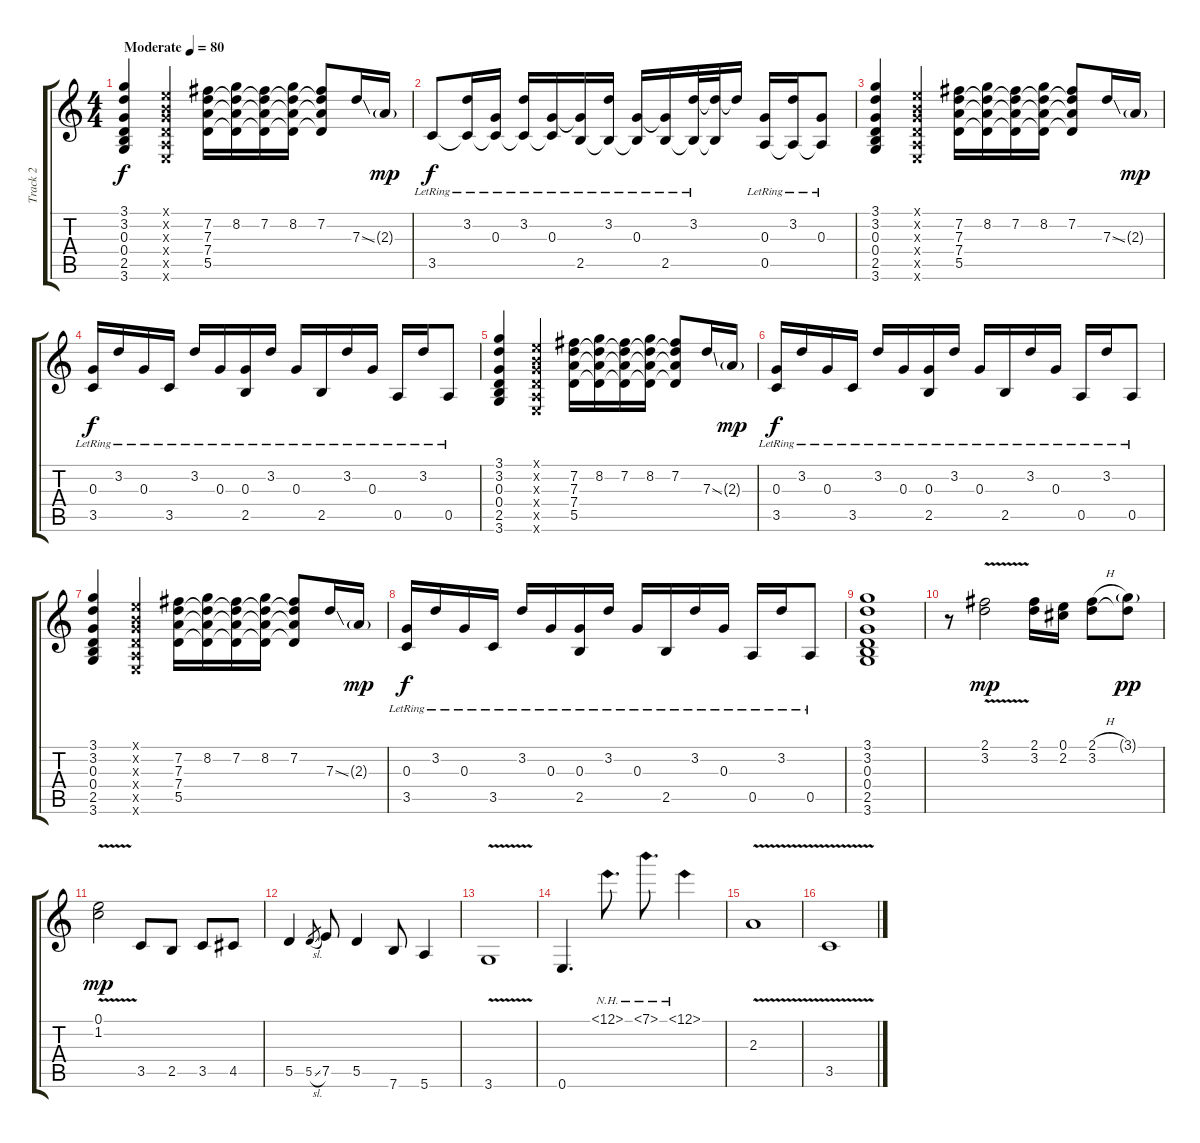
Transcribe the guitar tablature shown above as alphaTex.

\track ("Track 2" "Track 2") {instrument distortionguitar}
\staff {score tabs}
\tuning (E4 B3 G3 D3 A2 E2) {hide}
\ts (4 4)
\tempo (80 "Moderate")
\clef g2
\ks c
(3.1 3.2 0.3 0.4 2.5 3.6).4{dy f instrument distortionguitar} (0.1{x} 0.2{x} 0.3{x} 0.4{x} 0.5{x} 0.6{x}).4 (7.2 7.3 7.4 5.5).16 (8.2 7.3{t} 7.4{t} 5.5{t}).16 (7.2 7.3{t} 7.4{t} 5.5{t}).16 (8.2 7.3{t} 7.4{t} 5.5{t}).16 (7.2 7.3{t} 7.4{t} 5.5{t}).8 7.3{ss}.16 2.3{g}.16{dy mp} |
3.5{lr}.8{dy f} (3.2{lr} 3.5{t}).16 (0.3{lr} 3.5{t}).16 (3.2{lr} 3.5{t}).16 (0.3{lr} 3.5{t}).16 (0.3{t} 2.5{lr}).16 (3.2{lr} 2.5{t}).16 (0.3{lr} 2.5{t}).16 (0.3{t} 2.5{lr}).16 (3.2{lr} 2.5{t}).32 (3.2{t} 2.5{t}).32 3.2{t}.16 (0.3{lr} 0.5{lr}).16 (3.2{lr} 0.5{t}).16 (0.3{lr} 0.5{t}).8 |
(3.1 3.2 0.3 0.4 2.5 3.6).4 (0.1{x} 0.2{x} 0.3{x} 0.4{x} 0.5{x} 0.6{x}).4 (7.2 7.3 7.4 5.5).16 (8.2 7.3{t} 7.4{t} 5.5{t}).16 (7.2 7.3{t} 7.4{t} 5.5{t}).16 (8.2 7.3{t} 7.4{t} 5.5{t}).16 (7.2 7.3{t} 7.4{t} 5.5{t}).8 7.3{ss}.16 2.3{g}.16{dy mp} |
(0.3{lr} 3.5{lr}).16{dy f} 3.2{lr}.16 0.3{lr}.16 3.5{lr}.16 3.2{lr}.16 0.3{lr}.16 (0.3{lr} 2.5{lr}).16 3.2{lr}.16 0.3{lr}.16 2.5{lr}.16 3.2{lr}.16 0.3{lr}.16 0.5{lr}.16 3.2{lr}.16 0.5{lr}.8 |
(3.1 3.2 0.3 0.4 2.5 3.6).4 (0.1{x} 0.2{x} 0.3{x} 0.4{x} 0.5{x} 0.6{x}).4 (7.2 7.3 7.4 5.5).16 (8.2 7.3{t} 7.4{t} 5.5{t}).16 (7.2 7.3{t} 7.4{t} 5.5{t}).16 (8.2 7.3{t} 7.4{t} 5.5{t}).16 (7.2 7.3{t} 7.4{t} 5.5{t}).8 7.3{ss}.16 2.3{g}.16{dy mp} |
(0.3{lr} 3.5{lr}).16{dy f} 3.2{lr}.16 0.3{lr}.16 3.5{lr}.16 3.2{lr}.16 0.3{lr}.16 (0.3{lr} 2.5{lr}).16 3.2{lr}.16 0.3{lr}.16 2.5{lr}.16 3.2{lr}.16 0.3{lr}.16 0.5{lr}.16 3.2{lr}.16 0.5{lr}.8 |
(3.1 3.2 0.3 0.4 2.5 3.6).4 (0.1{x} 0.2{x} 0.3{x} 0.4{x} 0.5{x} 0.6{x}).4 (7.2 7.3 7.4 5.5).16 (8.2 7.3{t} 7.4{t} 5.5{t}).16 (7.2 7.3{t} 7.4{t} 5.5{t}).16 (8.2 7.3{t} 7.4{t} 5.5{t}).16 (7.2 7.3{t} 7.4{t} 5.5{t}).8 7.3{ss}.16 2.3{g}.16{dy mp} |
(0.3{lr} 3.5{lr}).16{dy f} 3.2{lr}.16 0.3{lr}.16 3.5{lr}.16 3.2{lr}.16 0.3{lr}.16 (0.3{lr} 2.5{lr}).16 3.2{lr}.16 0.3{lr}.16 2.5{lr}.16 3.2{lr}.16 0.3{lr}.16 0.5{lr}.16 3.2{lr}.16 0.5{lr}.8 |
(3.1 3.2 0.3 0.4 2.5 3.6).1 |
r.8 (2.1{v} 3.2{v}).2{dy mp} (2.1 3.2).16 (0.1 2.2).16 (2.1{h} 3.2).8 (3.1{g} 3.2{t}).8{dy pp} |
(0.1 1.2{v}).2{dy mp} 3.5.8 2.5.8 3.5.8 4.5.8 |
5.5.4 5.5{sl}.8{gr} 7.5.8 5.5.4 7.6.8 5.6.4 |
3.6{v}.1 |
0.6.4{d} 12.1{nh}.8{d} 7.1{nh}.8{d} 12.1{nh}.4 |
2.3{v}.1 |
3.5{v}.1
